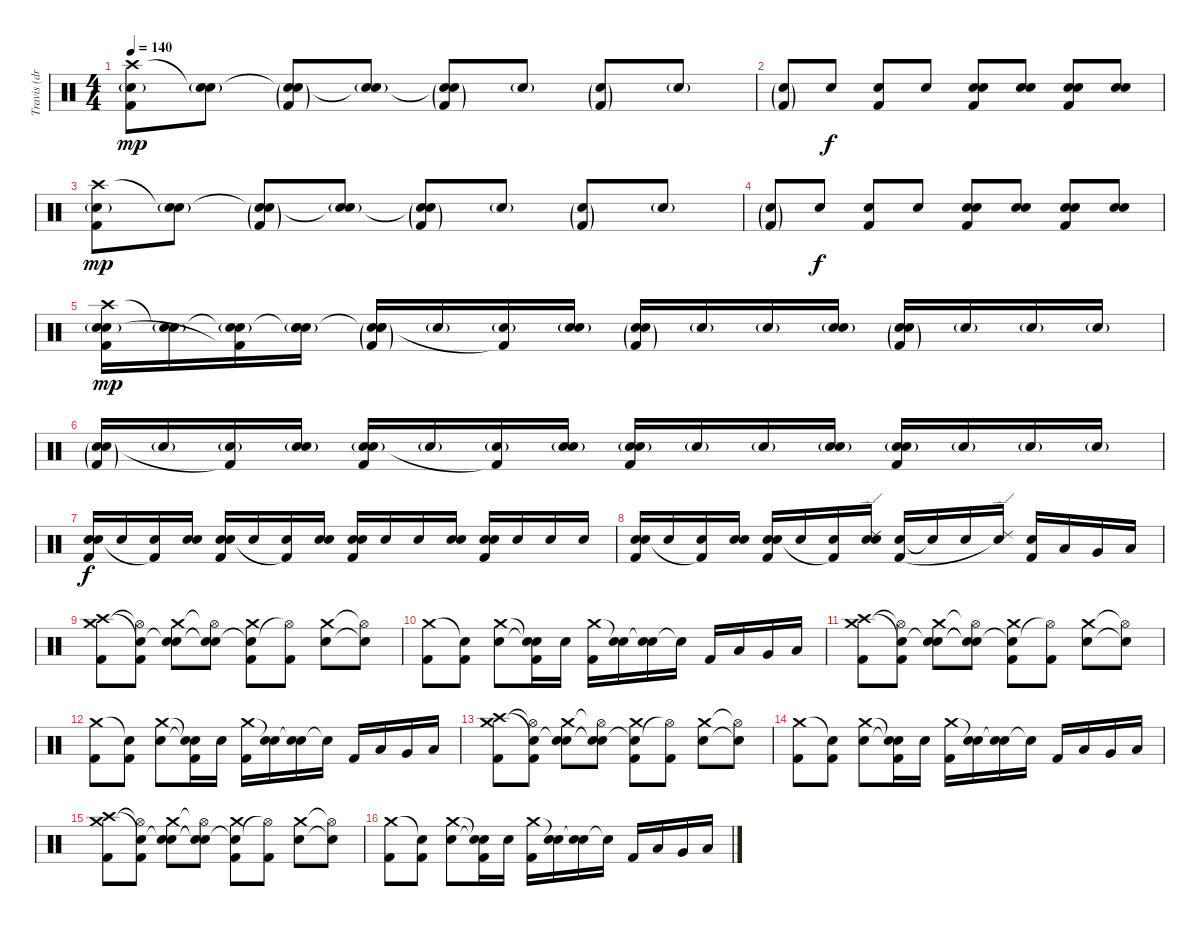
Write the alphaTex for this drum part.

\track ("Travis (drums)" "Travis (dr") {instrument percussion}
\staff {score}
\articulation defaults
\ts (4 4)
\tempo 140
\clef neutral
\ks c
("Crash high (hit)" "Snare (hit) 2"{g} "Kick (hit) 2").8{dy mp volume 10} ("Snare (hit)"{t} "Snare (hit) 2"{g}).8 ("Snare (hit)"{t} "Snare (hit) 2"{g} "Kick (hit) 2"{g}).8 ("Snare (hit)"{t} "Snare (hit) 2"{g}).8 ("Snare (hit)"{t} "Snare (hit) 2"{g} "Kick (hit) 2"{g}).8 "Snare (hit) 2"{g}.8 ("Snare (hit) 2"{g} "Kick (hit) 2"{g}).8 "Snare (hit) 2"{g}.8 |
("Snare (hit) 2"{g} "Kick (hit) 2"{g}).8 "Snare (hit) 2".8{dy f} ("Snare (hit) 2" "Kick (hit) 2").8 "Snare (hit) 2".8 ("Snare (hit) 2" "Snare (hit) 2" "Kick (hit) 2").8 ("Snare (hit) 2" "Snare (hit) 2").8 ("Snare (hit) 2" "Snare (hit) 2" "Kick (hit) 2").8 ("Snare (hit) 2" "Snare (hit) 2").8 |
("Crash high (hit)" "Snare (hit) 2"{g} "Kick (hit) 2").8{dy mp volume 11} ("Snare (hit)"{t} "Snare (hit) 2"{g}).8 ("Snare (hit)"{t} "Snare (hit) 2"{g} "Kick (hit) 2"{g}).8 ("Snare (hit)"{t} "Snare (hit) 2"{g}).8 ("Snare (hit)"{t} "Snare (hit) 2"{g} "Kick (hit) 2"{g}).8 "Snare (hit) 2"{g}.8 ("Snare (hit) 2"{g} "Kick (hit) 2"{g}).8 "Snare (hit) 2"{g}.8 |
("Snare (hit) 2"{g} "Kick (hit) 2"{g}).8 "Snare (hit) 2".8{dy f} ("Snare (hit) 2" "Kick (hit) 2").8 "Snare (hit) 2".8 ("Snare (hit) 2" "Snare (hit) 2" "Kick (hit) 2").8 ("Snare (hit) 2" "Snare (hit) 2").8 ("Snare (hit) 2" "Snare (hit) 2" "Kick (hit) 2").8 ("Snare (hit) 2" "Snare (hit) 2").8 |
("Crash high (hit)" "Snare (hit) 2"{g} "Snare (hit) 2"{g} "Kick (hit) 2").16{dy mp volume 11} ("Snare (hit)"{t} "Snare (hit) 2"{g}).16 ("Snare (hit)"{t} "Snare (hit) 2"{g} "Kick (hit) 2"{t}).16 ("Snare (hit)"{t} "Snare (hit) 2"{g} "Snare (hit) 2"{g}).16 ("Snare (hit)"{t} "Snare (hit) 2"{g} "Snare (hit) 2"{g} "Kick (hit) 2"{g}).16 "Snare (hit) 2"{g}.16 ("Snare (hit) 2"{g} "Kick (hit) 2"{t}).16 ("Snare (hit) 2"{g} "Snare (hit) 2"{g}).16 ("Snare (hit) 2"{g} "Snare (hit) 2"{g} "Kick (hit) 2"{g}).16 "Snare (hit) 2"{g}.16 "Snare (hit) 2"{g}.16 ("Snare (hit) 2"{g} "Snare (hit) 2"{g}).16 ("Snare (hit) 2"{g} "Snare (hit) 2"{g} "Kick (hit) 2"{g}).16 "Snare (hit) 2"{g}.16 "Snare (hit) 2"{g}.16 "Snare (hit) 2"{g}.16 |
("Snare (hit) 2"{g} "Snare (hit) 2"{g} "Kick (hit) 2"{g}).16{volume 13} "Snare (hit) 2"{g}.16 ("Snare (hit) 2"{g} "Kick (hit) 2"{t}).16 ("Snare (hit) 2"{g} "Snare (hit) 2"{g}).16 ("Snare (hit) 2"{g} "Snare (hit) 2"{g} "Kick (hit) 2").16 "Snare (hit) 2"{g}.16 ("Snare (hit) 2"{g} "Kick (hit) 2"{t}).16 ("Snare (hit) 2" "Snare (hit) 2"{g}).16 ("Snare (hit) 2" "Snare (hit) 2"{g} "Kick (hit) 2").16 "Snare (hit) 2"{g}.16 "Snare (hit) 2"{g}.16 ("Snare (hit) 2" "Snare (hit) 2"{g}).16 ("Snare (hit) 2" "Snare (hit) 2"{g} "Kick (hit) 2").16 "Snare (hit) 2"{g}.16 "Snare (hit) 2"{g}.16 "Snare (hit) 2"{g}.16 |
("Snare (hit) 2" "Snare (hit) 2" "Kick (hit) 2").16{dy f volume 13} "Snare (hit) 2".16 ("Snare (hit) 2" "Kick (hit) 2"{t}).16 ("Snare (hit) 2" "Snare (hit) 2").16 ("Snare (hit) 2" "Snare (hit) 2" "Kick (hit) 2").16 "Snare (hit) 2".16 ("Snare (hit) 2" "Kick (hit) 2"{t}).16 ("Snare (hit) 2" "Snare (hit) 2").16 ("Snare (hit) 2" "Snare (hit) 2" "Kick (hit) 2").16 "Snare (hit) 2".16 "Snare (hit) 2".16 ("Snare (hit) 2" "Snare (hit) 2").16 ("Snare (hit) 2" "Snare (hit) 2" "Kick (hit) 2").16 "Snare (hit) 2".16 "Snare (hit) 2".16 "Snare (hit) 2".16 |
("Snare (hit) 2" "Snare (hit) 2" "Kick (hit) 2").16 "Snare (hit) 2".16 ("Snare (hit) 2" "Kick (hit) 2"{t}).16 ("Snare (hit) 2" "Snare (hit) 2").16 ("Snare (hit) 2" "Snare (hit) 2" "Kick (hit) 2").16 "Snare (hit) 2".16 ("Snare (hit) 2" "Kick (hit) 2"{t}).16 ("Ride (edge) 2" "Snare (hit) 2" "Snare (hit) 2").16 ("Snare (hit) 2" "Kick (hit) 2").16 "Snare (hit) 2"{t}.16 "Snare (hit) 2".16 ("Ride (edge) 2" "Snare (hit) 2"{t}).16 ("Snare (hit) 2" "Kick (hit) 2").16 "Low Tom (hit)".16 "Very Low Tom (hit)".16 "Low Floor Tom (hit)".16 |
("Crash high (hit)" "Crash medium (hit)" "Kick (hit) 2").8 ("Snare (hit)"{t} "Hi-Hat (open)"{t} "Kick (hit) 2").8 ("Snare (hit)"{t} "Crash medium (hit)" "Snare (hit) 2").8 ("Snare (hit)"{t} "Hi-Hat (open)"{t} "Snare (hit)"{t}).8 ("Snare (hit)"{t} "Crash medium (hit)" "Kick (hit) 2").8 ("Hi-Hat (open)"{t} "Kick (hit) 2").8 ("Crash medium (hit)" "Snare (hit) 2").8 ("Hi-Hat (open)"{t} "Snare (hit)"{t}).8 |
("Crash medium (hit)" "Kick (hit) 2").8 ("Snare (hit)"{t} "Kick (hit) 2").8 ("Crash medium (hit)" "Snare (hit) 2").8 ("Snare (hit)"{t} "Snare (hit)"{t} "Kick (hit) 2").16 "Snare (hit) 2".16 ("Crash medium (hit)" "Kick (hit) 2").16 ("Snare (hit)"{t} "Snare (hit) 2").16 ("Snare (hit)"{t} "Snare (hit) 2").16 "Snare (hit)"{t}.16 "Kick (hit) 2".16 "Low Tom (hit)".16 "Very Low Tom (hit)".16 "Low Floor Tom (hit)".16 |
("Crash high (hit)" "Crash medium (hit)" "Kick (hit) 2").8 ("Snare (hit)"{t} "Hi-Hat (open)"{t} "Kick (hit) 2").8 ("Snare (hit)"{t} "Crash medium (hit)" "Snare (hit) 2").8 ("Snare (hit)"{t} "Hi-Hat (open)"{t} "Snare (hit)"{t}).8 ("Snare (hit)"{t} "Crash medium (hit)" "Kick (hit) 2").8 ("Hi-Hat (open)"{t} "Kick (hit) 2").8 ("Crash medium (hit)" "Snare (hit) 2").8 ("Hi-Hat (open)"{t} "Snare (hit)"{t}).8 |
("Crash medium (hit)" "Kick (hit) 2").8 ("Snare (hit)"{t} "Kick (hit) 2").8 ("Crash medium (hit)" "Snare (hit) 2").8 ("Snare (hit)"{t} "Snare (hit)"{t} "Kick (hit) 2").16 "Snare (hit) 2".16 ("Crash medium (hit)" "Kick (hit) 2").16 ("Snare (hit)"{t} "Snare (hit) 2").16 ("Snare (hit)"{t} "Snare (hit) 2").16 "Snare (hit)"{t}.16 "Kick (hit) 2".16 "Low Tom (hit)".16 "Very Low Tom (hit)".16 "Low Floor Tom (hit)".16 |
("Crash high (hit)" "Crash medium (hit)" "Kick (hit) 2").8 ("Snare (hit)"{t} "Hi-Hat (open)"{t} "Kick (hit) 2").8 ("Snare (hit)"{t} "Crash medium (hit)" "Snare (hit) 2").8 ("Snare (hit)"{t} "Hi-Hat (open)"{t} "Snare (hit)"{t}).8 ("Snare (hit)"{t} "Crash medium (hit)" "Kick (hit) 2").8 ("Hi-Hat (open)"{t} "Kick (hit) 2").8 ("Crash medium (hit)" "Snare (hit) 2").8 ("Hi-Hat (open)"{t} "Snare (hit)"{t}).8 |
("Crash medium (hit)" "Kick (hit) 2").8 ("Snare (hit)"{t} "Kick (hit) 2").8 ("Crash medium (hit)" "Snare (hit) 2").8 ("Snare (hit)"{t} "Snare (hit)"{t} "Kick (hit) 2").16 "Snare (hit) 2".16 ("Crash medium (hit)" "Kick (hit) 2").16 ("Snare (hit)"{t} "Snare (hit) 2").16 ("Snare (hit)"{t} "Snare (hit) 2").16 "Snare (hit)"{t}.16 "Kick (hit) 2".16 "Low Tom (hit)".16 "Very Low Tom (hit)".16 "Low Floor Tom (hit)".16 |
("Crash high (hit)" "Crash medium (hit)" "Kick (hit) 2").8 ("Snare (hit)"{t} "Hi-Hat (open)"{t} "Kick (hit) 2").8 ("Snare (hit)"{t} "Crash medium (hit)" "Snare (hit) 2").8 ("Snare (hit)"{t} "Hi-Hat (open)"{t} "Snare (hit)"{t}).8 ("Snare (hit)"{t} "Crash medium (hit)" "Kick (hit) 2").8 ("Hi-Hat (open)"{t} "Kick (hit) 2").8 ("Crash medium (hit)" "Snare (hit) 2").8 ("Hi-Hat (open)"{t} "Snare (hit)"{t}).8 |
("Crash medium (hit)" "Kick (hit) 2").8 ("Snare (hit)"{t} "Kick (hit) 2").8 ("Crash medium (hit)" "Snare (hit) 2").8 ("Snare (hit)"{t} "Snare (hit)"{t} "Kick (hit) 2").16 "Snare (hit) 2".16 ("Crash medium (hit)" "Kick (hit) 2").16 ("Snare (hit)"{t} "Snare (hit) 2").16 ("Snare (hit)"{t} "Snare (hit) 2").16 "Snare (hit)"{t}.16 "Kick (hit) 2".16 "Low Tom (hit)".16 "Very Low Tom (hit)".16 "Low Floor Tom (hit)".16
